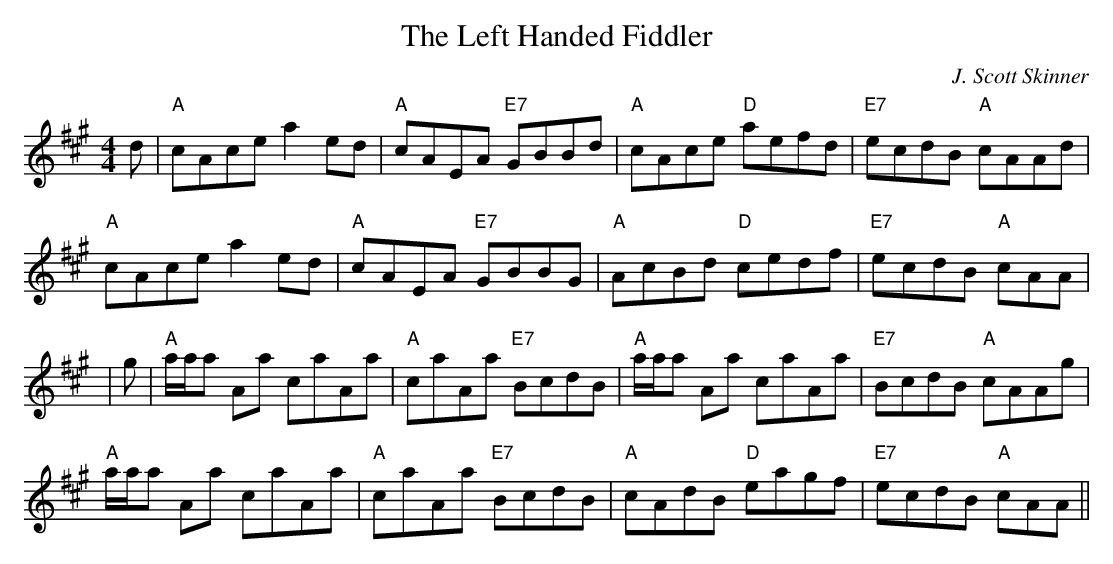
X:1
T:Left Handed Fiddler, The
M:4/4
L:1/8
C:J. Scott Skinner
K:A
d|"A"cAce a2 ed|"A"cAEA "E7"GBBd|"A"cAce "D"aefd|"E7"ecdB "A"cAAd|!
"A"cAce a2 ed|"A"cAEA "E7"GBBG|"A"AcBd "D"cedf|"E7"ecdB "A"cAA|!
|g|"A"a/a/a Aa caAa|"A"caAa "E7"BcdB|"A"a/a/a Aa caAa|"E7"BcdB "A"cAAg|!
"A"a/a/a Aa caAa|"A"caAa "E7"BcdB|"A"cAdB "D"eagf|"E7"ecdB "A"cAA||
